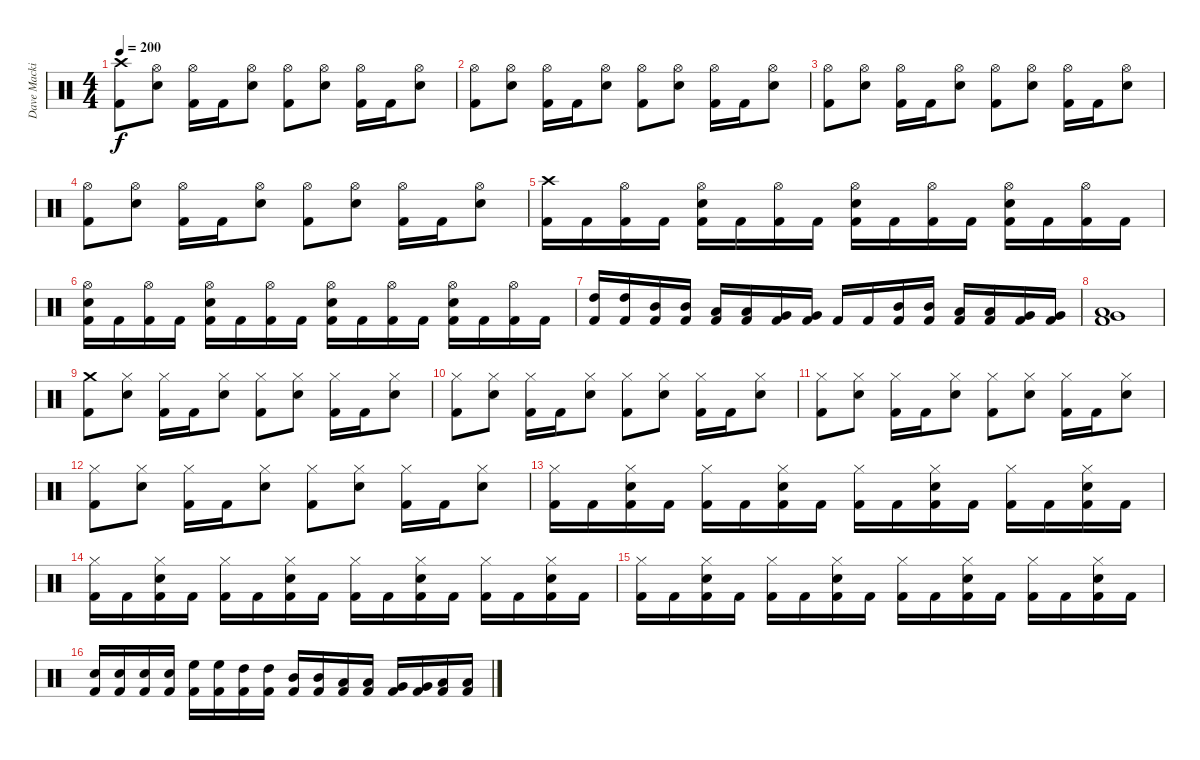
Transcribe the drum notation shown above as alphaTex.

\track ("Dave Mackintosh" "Dave Macki") {instrument percussion}
\staff {score}
\articulation defaults
\ts (4 4)
\tempo 200
\clef neutral
\ks aminor
("Kick (hit) 2" "Crash high (hit)").8{dy f} ("Snare (hit) 2" "Hi-Hat (open)").8 ("Kick (hit) 2" "Hi-Hat (open)").16 "Kick (hit) 2".16 ("Snare (hit) 2" "Hi-Hat (open)").8 ("Kick (hit) 2" "Hi-Hat (open)").8 ("Snare (hit) 2" "Hi-Hat (open)").8 ("Kick (hit) 2" "Hi-Hat (open)").16 "Kick (hit) 2".16 ("Snare (hit) 2" "Hi-Hat (open)").8 |
("Kick (hit) 2" "Hi-Hat (open)").8 ("Snare (hit) 2" "Hi-Hat (open)").8 ("Kick (hit) 2" "Hi-Hat (open)").16 "Kick (hit) 2".16 ("Snare (hit) 2" "Hi-Hat (open)").8 ("Kick (hit) 2" "Hi-Hat (open)").8 ("Snare (hit) 2" "Hi-Hat (open)").8 ("Kick (hit) 2" "Hi-Hat (open)").16 "Kick (hit) 2".16 ("Snare (hit) 2" "Hi-Hat (open)").8 |
("Kick (hit) 2" "Hi-Hat (open)").8 ("Snare (hit) 2" "Hi-Hat (open)").8 ("Kick (hit) 2" "Hi-Hat (open)").16 "Kick (hit) 2".16 ("Snare (hit) 2" "Hi-Hat (open)").8 ("Kick (hit) 2" "Hi-Hat (open)").8 ("Snare (hit) 2" "Hi-Hat (open)").8 ("Kick (hit) 2" "Hi-Hat (open)").16 "Kick (hit) 2".16 ("Snare (hit) 2" "Hi-Hat (open)").8 |
("Kick (hit) 2" "Hi-Hat (open)").8 ("Snare (hit) 2" "Hi-Hat (open)").8 ("Kick (hit) 2" "Hi-Hat (open)").16 "Kick (hit) 2".16 ("Snare (hit) 2" "Hi-Hat (open)").8 ("Kick (hit) 2" "Hi-Hat (open)").8 ("Snare (hit) 2" "Hi-Hat (open)").8 ("Kick (hit) 2" "Hi-Hat (open)").16 "Kick (hit) 2".16 ("Snare (hit) 2" "Hi-Hat (open)").8 |
("Kick (hit) 2" "Crash high (hit)").16 "Kick (hit) 2".16 ("Kick (hit) 2" "Hi-Hat (open)").16 "Kick (hit) 2".16 ("Kick (hit) 2" "Snare (hit) 2" "Hi-Hat (open)").16 "Kick (hit) 2".16 ("Kick (hit) 2" "Hi-Hat (open)").16 "Kick (hit) 2".16 ("Kick (hit) 2" "Snare (hit) 2" "Hi-Hat (open)").16 "Kick (hit) 2".16 ("Kick (hit) 2" "Hi-Hat (open)").16 "Kick (hit) 2".16 ("Kick (hit) 2" "Snare (hit) 2" "Hi-Hat (open)").16 "Kick (hit) 2".16 ("Kick (hit) 2" "Hi-Hat (open)").16 "Kick (hit) 2".16 |
("Kick (hit) 2" "Snare (hit) 2" "Hi-Hat (open)").16 "Kick (hit) 2".16 ("Kick (hit) 2" "Hi-Hat (open)").16 "Kick (hit) 2".16 ("Kick (hit) 2" "Snare (hit) 2" "Hi-Hat (open)").16 "Kick (hit) 2".16 ("Kick (hit) 2" "Hi-Hat (open)").16 "Kick (hit) 2".16 ("Kick (hit) 2" "Snare (hit) 2" "Hi-Hat (open)").16 "Kick (hit) 2".16 ("Kick (hit) 2" "Hi-Hat (open)").16 "Kick (hit) 2".16 ("Kick (hit) 2" "Snare (hit) 2" "Hi-Hat (open)").16 "Kick (hit) 2".16 ("Kick (hit) 2" "Hi-Hat (open)").16 "Kick (hit) 2".16 |
("Kick (hit) 2" "High Tom (hit)").16 ("Kick (hit) 2" "High Tom (hit)").16 ("Kick (hit) 2" "Mid Tom (hit)").16 ("Kick (hit) 2" "Mid Tom (hit)").16 ("Kick (hit) 2" "Low Tom (hit)").16 ("Kick (hit) 2" "Low Tom (hit)").16 ("Kick (hit) 2" "Very Low Tom (hit)").16 ("Kick (hit) 2" "Very Low Tom (hit)").16 "Kick (hit) 2".16 "Kick (hit) 2".16 ("Kick (hit) 2" "Mid Tom (hit)").16 ("Kick (hit) 2" "Mid Tom (hit)").16 ("Kick (hit) 2" "Low Tom (hit)").16 ("Kick (hit) 2" "Low Tom (hit)").16 ("Kick (hit) 2" "Very Low Tom (hit)").16 ("Kick (hit) 2" "Very Low Tom (hit)").16 |
("Kick (hit) 2" "Very Low Tom (hit)" "Low Floor Tom (hit)").1 |
("Kick (hit) 2" "Crash medium (hit)").8 ("Snare (hit) 2" "Hi-Hat (closed)").8 ("Kick (hit) 2" "Hi-Hat (closed)").16 "Kick (hit) 2".16 ("Snare (hit) 2" "Hi-Hat (closed)").8 ("Kick (hit) 2" "Hi-Hat (closed)").8 ("Snare (hit) 2" "Hi-Hat (closed)").8 ("Kick (hit) 2" "Hi-Hat (closed)").16 "Kick (hit) 2".16 ("Snare (hit) 2" "Hi-Hat (closed)").8 |
("Kick (hit) 2" "Hi-Hat (closed)").8 ("Snare (hit) 2" "Hi-Hat (closed)").8 ("Kick (hit) 2" "Hi-Hat (closed)").16 "Kick (hit) 2".16 ("Snare (hit) 2" "Hi-Hat (closed)").8 ("Kick (hit) 2" "Hi-Hat (closed)").8 ("Snare (hit) 2" "Hi-Hat (closed)").8 ("Kick (hit) 2" "Hi-Hat (closed)").16 "Kick (hit) 2".16 ("Snare (hit) 2" "Hi-Hat (closed)").8 |
("Kick (hit) 2" "Hi-Hat (closed)").8 ("Snare (hit) 2" "Hi-Hat (closed)").8 ("Kick (hit) 2" "Hi-Hat (closed)").16 "Kick (hit) 2".16 ("Snare (hit) 2" "Hi-Hat (closed)").8 ("Kick (hit) 2" "Hi-Hat (closed)").8 ("Snare (hit) 2" "Hi-Hat (closed)").8 ("Kick (hit) 2" "Hi-Hat (closed)").16 "Kick (hit) 2".16 ("Snare (hit) 2" "Hi-Hat (closed)").8 |
("Kick (hit) 2" "Hi-Hat (closed)").8 ("Snare (hit) 2" "Hi-Hat (closed)").8 ("Kick (hit) 2" "Hi-Hat (closed)").16 "Kick (hit) 2".16 ("Snare (hit) 2" "Hi-Hat (closed)").8 ("Kick (hit) 2" "Hi-Hat (closed)").8 ("Snare (hit) 2" "Hi-Hat (closed)").8 ("Kick (hit) 2" "Hi-Hat (closed)").16 "Kick (hit) 2".16 ("Snare (hit) 2" "Hi-Hat (closed)").8 |
("Kick (hit) 2" "Hi-Hat (closed)").16 "Kick (hit) 2".16 ("Kick (hit) 2" "Snare (hit) 2" "Hi-Hat (closed)").16 "Kick (hit) 2".16 ("Kick (hit) 2" "Hi-Hat (closed)").16 "Kick (hit) 2".16 ("Kick (hit) 2" "Snare (hit) 2" "Hi-Hat (closed)").16 "Kick (hit) 2".16 ("Kick (hit) 2" "Hi-Hat (closed)").16 "Kick (hit) 2".16 ("Kick (hit) 2" "Snare (hit) 2" "Hi-Hat (closed)").16 "Kick (hit) 2".16 ("Kick (hit) 2" "Hi-Hat (closed)").16 "Kick (hit) 2".16 ("Kick (hit) 2" "Snare (hit) 2" "Hi-Hat (closed)").16 "Kick (hit) 2".16 |
("Kick (hit) 2" "Hi-Hat (closed)").16 "Kick (hit) 2".16 ("Kick (hit) 2" "Snare (hit) 2" "Hi-Hat (closed)").16 "Kick (hit) 2".16 ("Kick (hit) 2" "Hi-Hat (closed)").16 "Kick (hit) 2".16 ("Kick (hit) 2" "Snare (hit) 2" "Hi-Hat (closed)").16 "Kick (hit) 2".16 ("Kick (hit) 2" "Hi-Hat (closed)").16 "Kick (hit) 2".16 ("Kick (hit) 2" "Snare (hit) 2" "Hi-Hat (closed)").16 "Kick (hit) 2".16 ("Kick (hit) 2" "Hi-Hat (closed)").16 "Kick (hit) 2".16 ("Kick (hit) 2" "Snare (hit) 2" "Hi-Hat (closed)").16 "Kick (hit) 2".16 |
("Kick (hit) 2" "Hi-Hat (closed)").16 "Kick (hit) 2".16 ("Kick (hit) 2" "Snare (hit) 2" "Hi-Hat (closed)").16 "Kick (hit) 2".16 ("Kick (hit) 2" "Hi-Hat (closed)").16 "Kick (hit) 2".16 ("Kick (hit) 2" "Snare (hit) 2" "Hi-Hat (closed)").16 "Kick (hit) 2".16 ("Kick (hit) 2" "Hi-Hat (closed)").16 "Kick (hit) 2".16 ("Kick (hit) 2" "Snare (hit) 2" "Hi-Hat (closed)").16 "Kick (hit) 2".16 ("Kick (hit) 2" "Hi-Hat (closed)").16 "Kick (hit) 2".16 ("Kick (hit) 2" "Snare (hit) 2" "Hi-Hat (closed)").16 "Kick (hit) 2".16 |
("Kick (hit) 2" "Snare (hit) 2").16 ("Kick (hit) 2" "Snare (hit) 2").16 ("Kick (hit) 2" "Snare (hit) 2").16 ("Kick (hit) 2" "Snare (hit) 2").16 ("Kick (hit) 2" "High Floor Tom (hit)").16 ("Kick (hit) 2" "High Floor Tom (hit)").16 ("Kick (hit) 2" "High Tom (hit)").16 ("Kick (hit) 2" "High Tom (hit)").16 ("Kick (hit) 2" "Mid Tom (hit)").16 ("Kick (hit) 2" "Mid Tom (hit)").16 ("Kick (hit) 2" "Low Tom (hit)").16 ("Kick (hit) 2" "Low Tom (hit)").16 ("Kick (hit) 2" "Very Low Tom (hit)").16 ("Kick (hit) 2" "Very Low Tom (hit)").16 ("Kick (hit) 2" "Low Floor Tom (hit)").16 ("Kick (hit) 2" "Low Floor Tom (hit)").16
